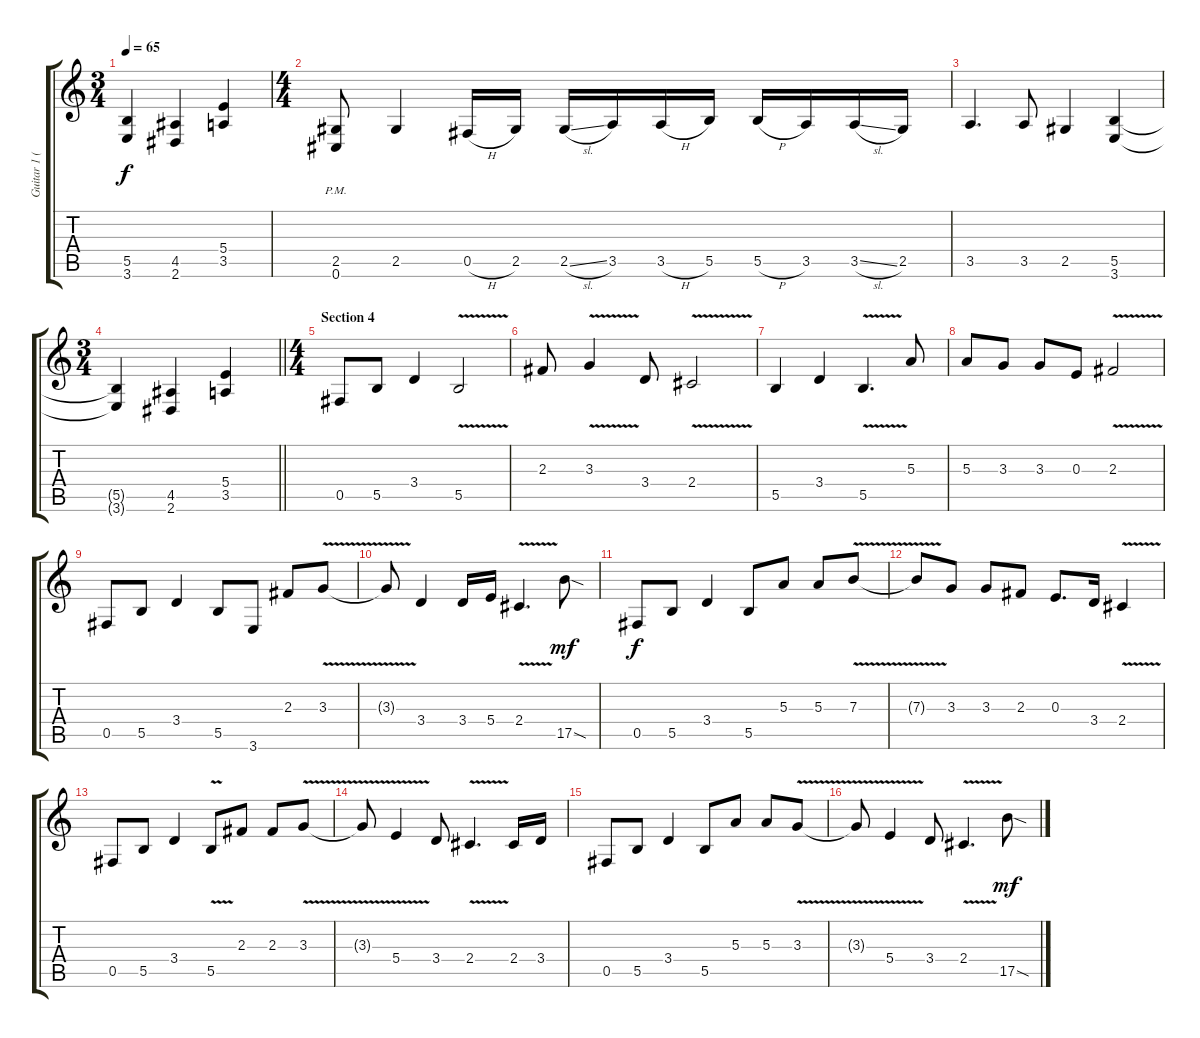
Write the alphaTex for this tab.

\track ("Guitar 1 (Distortion)" "Guitar 1 (") {instrument distortionguitar}
\staff {score tabs}
\tuning (Db4 Ab3 E3 B2 Gb2 Db2) {hide}
\ts (3 4)
\tempo 65
\clef g2
\ks c
(5.5{t} 3.6{t}).4{dy f} (4.5 2.6).4 (5.4 3.5).4 |
\ts (4 4)
(2.5{pm} 0.6{pm}).8 2.5.4 0.5{h}.16 2.5.16 2.5{sl}.16 3.5.16 3.5{h}.16 5.5.16 5.5{h}.16 3.5.16 3.5{sl}.16 2.5.16 |
3.5.4{d} 3.5.8 2.5.4 (5.5 3.6).4 |
\ts (3 4)
\barLineRight lightlight
(5.5{t} 3.6{t}).4 (4.5 2.6).4 (5.4 3.5).4 |
\ts (4 4)
\section ("" "Section 4")
0.5.8 5.5.8 3.4.4 5.5{v}.2 |
2.3.8 3.3{v}.4 3.4.8 2.4{v}.2 |
5.5.4 3.4.4 5.5{v}.4{d} 5.3.8 |
5.3.8 3.3.8 3.3.8 0.3.8 2.3{v}.2 |
0.5.8 5.5.8 3.4.4 5.5.8 3.6.8 2.3.8 3.3{v}.8 |
3.3{t}.8 3.4.4 3.4.16 5.4.16 2.4{v}.4{d} 17.5{sod}.8{dy mf} |
0.5.8{dy f} 5.5.8 3.4.4 5.5.8 5.3.8 5.3.8 7.3{v}.8 |
7.3{t}.8 3.3.8 3.3.8 2.3.8 0.3.8{d} 3.4.16 2.4{v}.4 |
0.5.8 5.5.8 3.4.4 5.5{v}.8 2.3.8 2.3.8 3.3{v}.8 |
3.3{t}.8 5.4{v}.4 3.4.8 2.4{v}.4{d} 2.4.16 3.4.16 |
0.5.8 5.5.8 3.4.4 5.5.8 5.3.8 5.3.8 3.3{v}.8 |
3.3{t}.8 5.4{v}.4 3.4.8 2.4{v}.4{d} 17.5{sod}.8{dy mf}
